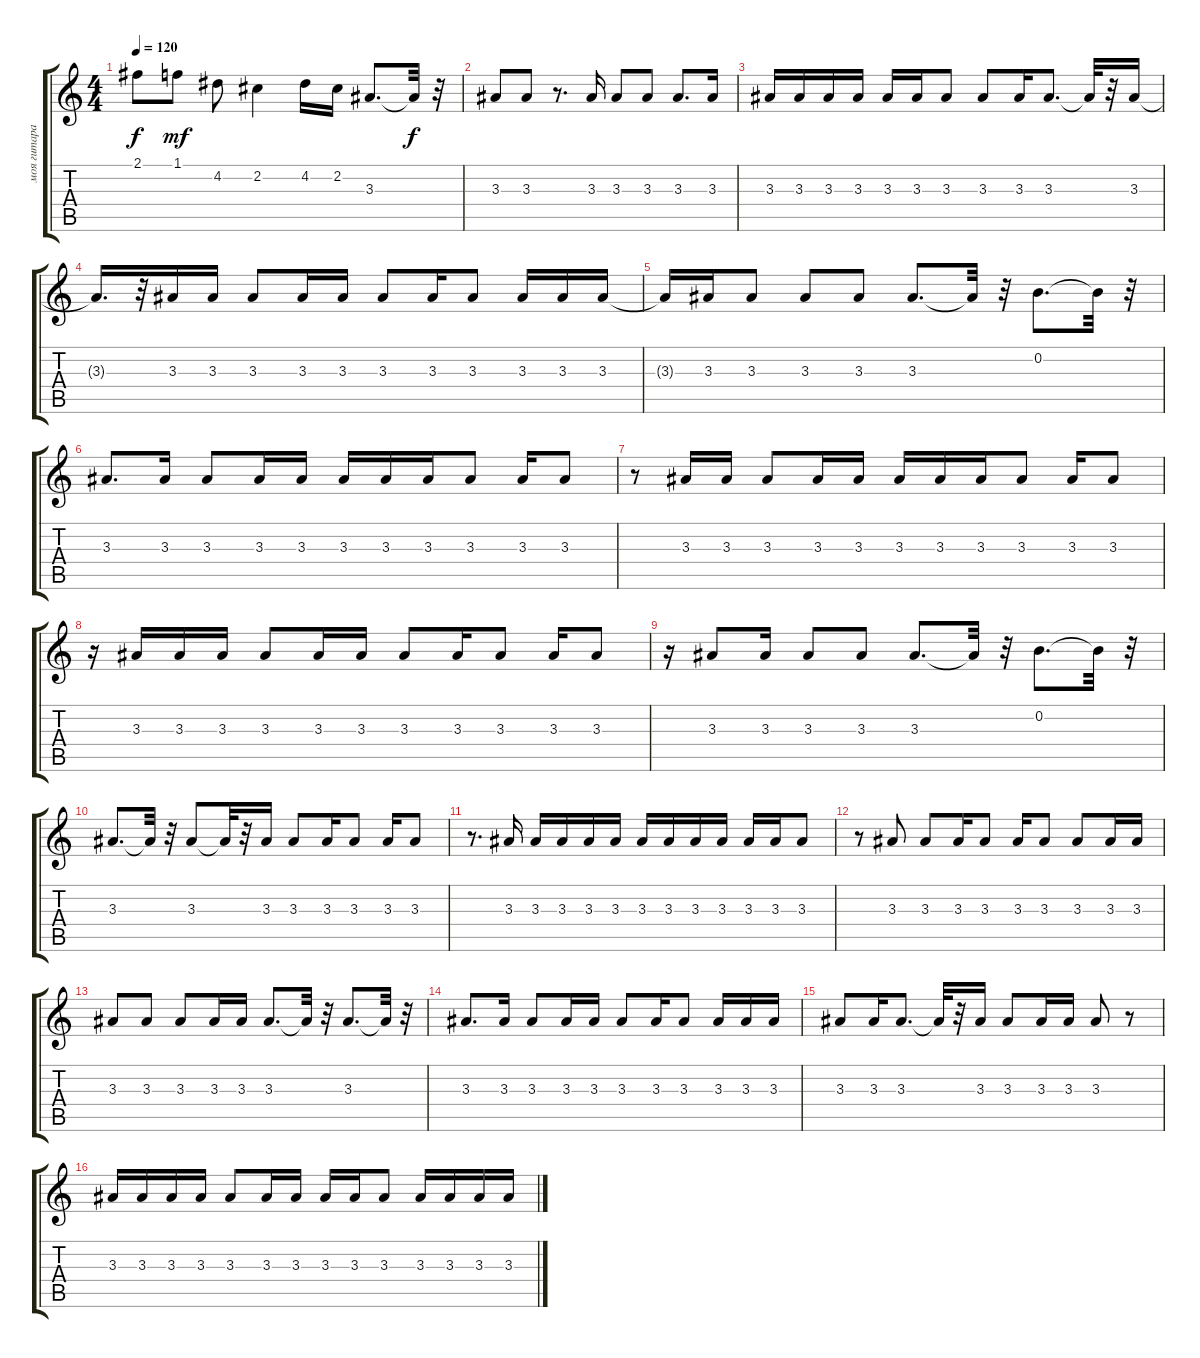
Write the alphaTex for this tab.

\track ("моя гитара" "моя гитара") {instrument acousticguitarsteel}
\staff {score tabs}
\tuning (E4 B3 G3 D3 A2 E2) {hide}
\ts (4 4)
\tempo 120
\clef g2
\ks c
2.1{t}.8{dy f} 1.1.8{dy mf} 4.2.8 2.2.4 4.2.16 2.2.16 3.3.8{d} 3.3{t}.32{dy f} r.32 |
3.3.8 3.3.8 r.8{d} 3.3.16 3.3.8 3.3.8 3.3.8{d} 3.3.16 |
3.3.16 3.3.16 3.3.16 3.3.16 3.3.16 3.3.16 3.3.8 3.3.8 3.3.16 3.3.8{d} 3.3{t}.32 r.32 3.3.16 |
3.3{t}.16{d} r.32 3.3.16 3.3.16 3.3.8 3.3.16 3.3.16 3.3.8 3.3.16 3.3.8 3.3.16 3.3.16 3.3.16 |
3.3{t}.16 3.3.16 3.3.8 3.3.8 3.3.8 3.3.8{d} 3.3{t}.32 r.32 0.2.8{d} 0.2{t}.32 r.32 |
3.3.8{d} 3.3.16 3.3.8 3.3.16 3.3.16 3.3.16 3.3.16 3.3.16 3.3.8 3.3.16 3.3.8 |
r.8 3.3.16 3.3.16 3.3.8 3.3.16 3.3.16 3.3.16 3.3.16 3.3.16 3.3.8 3.3.16 3.3.8 |
r.16 3.3.16 3.3.16 3.3.16 3.3.8 3.3.16 3.3.16 3.3.8 3.3.16 3.3.8 3.3.16 3.3.8 |
r.16 3.3.8 3.3.16 3.3.8 3.3.8 3.3.8{d} 3.3{t}.32 r.32 0.2.8{d} 0.2{t}.32 r.32 |
3.3.8{d} 3.3{t}.32 r.32 3.3.8 3.3{t}.32 r.32 3.3.16 3.3.8 3.3.16 3.3.8 3.3.16 3.3.8 |
r.8{d} 3.3.16 3.3.16 3.3.16 3.3.16 3.3.16 3.3.16 3.3.16 3.3.16 3.3.16 3.3.16 3.3.16 3.3.8 |
r.8 3.3.8 3.3.8 3.3.16 3.3.8 3.3.16 3.3.8 3.3.8 3.3.16 3.3.16 |
3.3.8 3.3.8 3.3.8 3.3.16 3.3.16 3.3.8{d} 3.3{t}.32 r.32 3.3.8{d} 3.3{t}.32 r.32 |
3.3.8{d} 3.3.16 3.3.8 3.3.16 3.3.16 3.3.8 3.3.16 3.3.8 3.3.16 3.3.16 3.3.16 |
3.3.8 3.3.16 3.3.8{d} 3.3{t}.32 r.32 3.3.16 3.3.8 3.3.16 3.3.16 3.3.8 r.8 |
3.3.16 3.3.16 3.3.16 3.3.16 3.3.8 3.3.16 3.3.16 3.3.16 3.3.16 3.3.8 3.3.16 3.3.16 3.3.16 3.3.16
